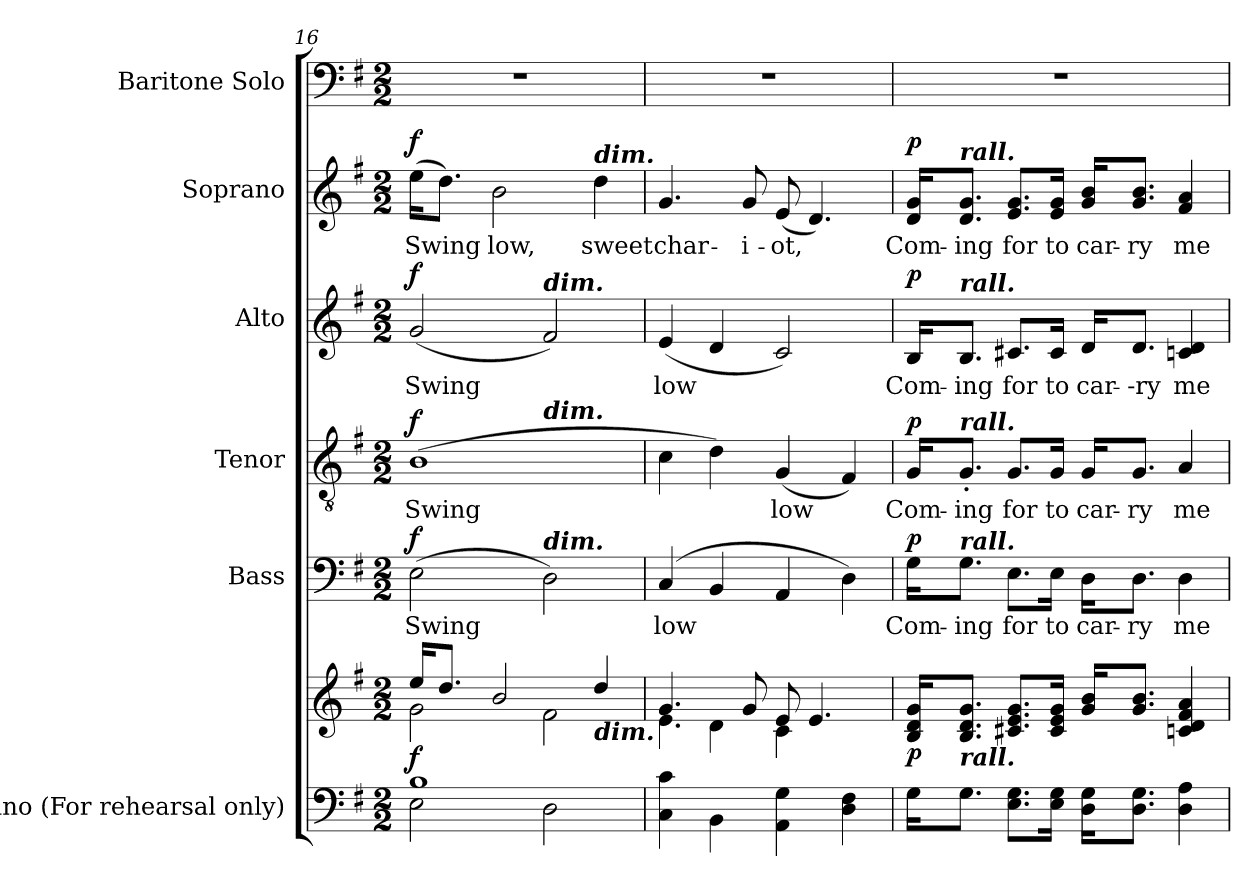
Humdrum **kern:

**kern	**kern	**dynam	**kern	**text	**dynam	**kern	**text	**dynam	**kern	**text	**dynam	**kern	**text	**dynam	**kern
*part6	*part6	*part6	*part5	*part5	*part5	*part4	*part4	*part4	*part3	*part3	*part3	*part2	*part2	*part2	*part1
*staff7	*staff6	*staff6/7	*staff5	*staff5	*staff5	*staff4	*staff4	*staff4	*staff3	*staff3	*staff3	*staff2	*staff2	*staff2	*staff1
*I"Piano (For rehearsal only)	*	*	*I"Bass	*	*	*I"Tenor	*	*	*I"Alto	*	*	*I"Soprano	*	*	*I"Baritone Solo
*I'Pno.	*	*	*I'B.	*	*	*I'T.	*	*	*I'A.	*	*	*I'S.	*	*	*I'Bar. Solo
*clefF4	*clefG2	*	*clefF4	*	*	*clefGv2	*	*	*clefG2	*	*	*clefG2	*	*	*clefF4
*	*	*	*	*	*	*ITrd7c12	*	*	*	*	*	*	*	*	*
*k[f#]	*k[f#]	*	*k[f#]	*	*	*k[f#]	*	*	*k[f#]	*	*	*k[f#]	*	*	*k[f#]
*G:	*G:	*	*G:	*	*	*G:	*	*	*G:	*	*	*G:	*	*	*G:
*M2/2	*M2/2	*	*M2/2	*	*	*M2/2	*	*	*M2/2	*	*	*M2/2	*	*	*M2/2
=16	=16	=16	=16	=16	=16	=16	=16	=16	=16	=16	=16	=16	=16	=16	=16
*^	*^	*	*	*	*	*	*	*	*	*	*	*	*	*	*
!	!	!	!	!	!	!LO:LY:b:color=#000000	!	!	!	!	!	!	!	!	!	!	!
!	!	!	!	!	!	!	!	!	!LO:LY:b:color=#000000	!	!	!	!	!	!	!	!
!	!	!	!	!	!	!	!	!	!	!	!	!LO:LY:b:color=#000000	!	!	!	!	!
!	!	!	!	!	!	!	!	!	!	!	!	!	!	!	!LO:LY:b:color=#000000	!	!
*	*	*	*	*	*	*	*	*^	*	*	*	*	*	*	*	*	*
1Bi	2Ei\	16eei/KL	2gi\	f	(2Ei\	Swing	f	(1BBi	2ryy	Swing	f	(2gi/	Swing	f	(16eei\KL	Swing	f	1r
.	.	8.ddi/J	.	.	.	.	.	.	.	.	.	.	.	.	8.ddi\J)	.	.	.
!	!	!	!	!	!	!	!	!	!	!	!	!	!	!	!	!LO:LY:b:color=#000000	!	!
.	.	2bi/	.	.	.	.	.	.	.	.	.	.	.	.	2bi\	low,	.	.
!	!	!	!	!	!	!	!	!	!	!	!	!LO:TX:a:Bi:t=dim.	!	!	!	!	!	!
!	!	!	!	!	!	!	!	!	!LO:TX:a:Bi:t=dim.	!	!	!	!	!	!	!	!	!
!	!	!	!	!	!LO:TX:a:Bi:t=dim.	!	!	!	!	!	!	!	!	!	!	!	!	!
.	2Di\	.	2f#i\	.	2Di\)	.	.	.	2ryy	.	.	2f#i/)	.	.	.	.	.	.
!	!	!	!	!	!	!	!	!	!	!	!	!	!	!	!LO:TX:a:Bi:t=dim.	!	!	!
!	!	!LO:TX:b:Bi:t=dim.	!	!	!	!	!	!	!	!	!	!	!	!	!	!	!	!
!	!	!	!	!	!	!	!	!	!	!	!	!	!	!	!	!LO:LY:b:color=#000000	!	!
.	.	4ddi/	.	.	.	.	.	.	.	.	.	.	.	.	4ddi\	sweet	.	.
*v	*v	*	*	*	*	*	*	*v	*v	*	*	*	*	*	*	*	*	*
=17	=17	=17	=17	=17	=17	=17	=17	=17	=17	=17	=17	=17	=17	=17	=17	=17
*	*	*^	*	*	*	*	*	*	*	*	*	*	*	*	*	*
*	*	*	*	*	*	*	*	*^	*	*	*	*	*	*	*	*	*
!	!	!	!	!	!	!LO:LY:b:color=#000000	!	!	!	!	!	!	!	!	!	!	!	!
*	*	*	*	*	*	*	*	*v	*v	*	*	*	*	*	*	*	*	*
*	*	*	*	*	*	*	*	*^	*	*	*	*	*	*	*	*	*
!	!	!	!	!	!	!	!	!	!	!	!	!	!LO:LY:b:color=#000000	!	!	!	!	!
*	*	*	*	*	*	*	*	*v	*v	*	*	*	*	*	*	*	*	*
*	*	*	*	*	*	*	*	*^	*	*	*	*	*	*	*	*	*
!	!	!	!	!	!	!	!	!	!	!	!	!	!	!	!	!LO:LY:b:color=#000000	!	!
*	*	*	*	*	*	*	*	*v	*v	*	*	*	*	*	*	*	*	*
4Ci\ 4ci	4.gi/	4ryy	4.ei\	.	(4Ci/	low	.	4Ci\	.	.	(4ei/	low	.	4.gi/	char-	.	1r
4BBi\	.	4di\	.	.	4BBi/	.	.	4Di\)	.	.	4di/	.	.	.	.	.	.
!	!	!	!	!	!	!	!	!	!	!	!	!	!	!	!LO:LY:b:color=#000000	!	!
.	8gi/	.	8ryy	.	.	.	.	.	.	.	.	.	.	8gi/	-i-	.	.
!	!	!	!	!	!	!	!	!	!LO:LY:b:color=#000000	!	!	!	!	!	!	!	!
!	!	!	!	!	!	!	!	!	!	!	!	!	!	!	!LO:LY:b:color=#000000	!	!
4AAi\ 4Gi	8ei/	2ryy	4ci\	.	4AAi/	.	.	(4GGi/	low	.	2ci/)	.	.	(8ei/	-ot,	.	.
.	4.ei/	.	.	.	.	.	.	.	.	.	.	.	.	4.di/)	.	.	.
4Di\ 4F#i	.	.	4ryy	.	4Di\)	.	.	4FF#i/)	.	.	.	.	.	.	.	.	.
*	*v	*v	*v	*	*	*	*	*	*	*	*	*	*	*	*	*	*
=18	=18	=18	=18	=18	=18	=18	=18	=18	=18	=18	=18	=18	=18	=18	=18
*	*^	*	*	*	*	*	*	*	*	*	*	*	*	*	*
*	*	*^	*	*	*	*	*	*	*	*	*	*	*	*	*	*
!	!	!	!	!	!	!LO:LY:b:color=#000000	!	!	!	!	!	!	!	!	!	!	!
*	*v	*v	*v	*	*	*	*	*	*	*	*	*	*	*	*	*	*
*	*^	*	*	*	*	*	*	*	*	*	*	*	*	*	*
*	*	*^	*	*	*	*	*	*	*	*	*	*	*	*	*	*
!	!	!	!	!	!	!	!	!	!LO:LY:b:color=#000000	!	!	!	!	!	!	!	!
*	*v	*v	*v	*	*	*	*	*	*	*	*	*	*	*	*	*	*
*	*^	*	*	*	*	*	*	*	*	*	*	*	*	*	*
*	*	*^	*	*	*	*	*	*	*	*	*	*	*	*	*	*
!	!	!	!	!	!	!	!	!	!	!	!	!LO:LY:b:color=#000000	!	!	!	!	!
*	*v	*v	*v	*	*	*	*	*	*	*	*	*	*	*	*	*	*
*	*^	*	*	*	*	*	*	*	*	*	*	*	*	*	*
*	*	*^	*	*	*	*	*	*	*	*	*	*	*	*	*	*
!	!	!	!	!	!	!	!	!	!	!	!	!	!	!	!LO:LY:b:color=#000000	!	!
*	*v	*v	*v	*	*	*	*	*	*	*	*	*	*	*	*	*	*
16Gi\KL	16Bi/ 16di 16giKL	p	16Gi\KL	Com-	p	16GGi/KL	Com-	p	16Bi/KL	Com-	p	16di/ 16giKL	Com-	p	1r
!	!	!	!	!LO:LY:b:color=#000000	!	!	!	!	!	!	!	!	!	!	!
!	!	!	!	!	!	!	!LO:LY:b:color=#000000	!	!	!	!	!	!	!	!
!	!	!	!	!	!	!	!	!	!	!LO:LY:b:color=#000000	!	!	!	!	!
!	!	!	!	!	!	!	!	!	!	!	!	!LO:TX:a:Bi:t=rall.	!	!	!
!	!	!	!	!	!	!	!	!	!LO:TX:a:Bi:t=rall.	!	!	!	!	!	!
!	!	!	!	!	!	!LO:TX:a:Bi:t=rall.	!	!	!	!	!	!	!	!	!
!	!	!	!LO:TX:a:Bi:t=rall.	!	!	!	!	!	!	!	!	!	!	!	!
!	!LO:TX:b:Bi:t=rall.	!	!	!	!	!	!	!	!	!	!	!	!	!	!
!	!	!	!	!	!	!	!	!	!	!	!	!	!LO:LY:b:color=#000000	!	!
8.Gi\J	8.Bi/ 8.di 8.giJ	.	8.Gi\J	-ing	.	8.GG'i/J	-ing	.	8.Bi/J	-ing	.	8.di/ 8.giJ	-ing	.	.
!	!	!	!	!LO:LY:b:color=#000000	!	!	!	!	!	!	!	!	!	!	!
!	!	!	!	!	!	!	!LO:LY:b:color=#000000	!	!	!	!	!	!	!	!
!	!	!	!	!	!	!	!	!	!	!LO:LY:b:color=#000000	!	!	!	!	!
!	!	!	!	!	!	!	!	!	!	!	!	!	!LO:LY:b:color=#000000	!	!
8.Ei\ 8.GiL	8.c#Xi/ 8.ei 8.giL	.	8.Ei\L	for	.	8.GGi/L	for	.	8.c#Xi/L	for	.	8.ei/ 8.giL	for	.	.
!	!	!	!	!LO:LY:b:color=#000000	!	!	!	!	!	!	!	!	!	!	!
!	!	!	!	!	!	!	!LO:LY:b:color=#000000	!	!	!	!	!	!	!	!
!	!	!	!	!	!	!	!	!	!	!LO:LY:b:color=#000000	!	!	!	!	!
!	!	!	!	!	!	!	!	!	!	!	!	!	!LO:LY:b:color=#000000	!	!
16Ei\ 16GiJk	16c#i/ 16ei 16giJk	.	16Ei\Jk	to	.	16GGi/Jk	to	.	16c#i/Jk	to	.	16ei/ 16giJk	to	.	.
!	!	!	!	!LO:LY:b:color=#000000	!	!	!	!	!	!	!	!	!	!	!
!	!	!	!	!	!	!	!LO:LY:b:color=#000000	!	!	!	!	!	!	!	!
!	!	!	!	!	!	!	!	!	!	!LO:LY:b:color=#000000	!	!	!	!	!
!	!	!	!	!	!	!	!	!	!	!	!	!	!LO:LY:b:color=#000000	!	!
16Di\ 16GiKL	16gi/ 16biKL	.	16Di\KL	car-	.	16GGi/KL	car-	.	16di/KL	car-	.	16gi/ 16biKL	car-	.	.
!	!	!	!	!LO:LY:b:color=#000000	!	!	!	!	!	!	!	!	!	!	!
!	!	!	!	!	!	!	!LO:LY:b:color=#000000	!	!	!	!	!	!	!	!
!	!	!	!	!	!	!	!	!	!	!LO:LY:b:color=#000000	!	!	!	!	!
!	!	!	!	!	!	!	!	!	!	!	!	!	!LO:LY:b:color=#000000	!	!
8.Di\ 8.GiJ	8.gi/ 8.biJ	.	8.Di\J	-ry	.	8.GGi/J	-ry	.	8.di/J	--ry	.	8.gi/ 8.biJ	-ry	.	.
!	!	!	!	!LO:LY:b:color=#000000	!	!	!	!	!	!	!	!	!	!	!
!	!	!	!	!	!	!	!LO:LY:b:color=#000000	!	!	!	!	!	!	!	!
!	!	!	!	!	!	!	!	!	!	!LO:LY:b:color=#000000	!	!	!	!	!
!	!	!	!	!	!	!	!	!	!	!	!	!	!LO:LY:b:color=#000000	!	!
4Di\ 4Ai	4cni/ 4di 4f#i 4ai	.	4Di\	me	.	4AAi/	me	.	4cni/ 4di	me	.	4f#i/ 4ai	me	.	.
=	=	=	=	=	=	=	=	=	=	=	=	=	=	=	=
*-	*-	*-	*-	*-	*-	*-	*-	*-	*-	*-	*-	*-	*-	*-	*-
